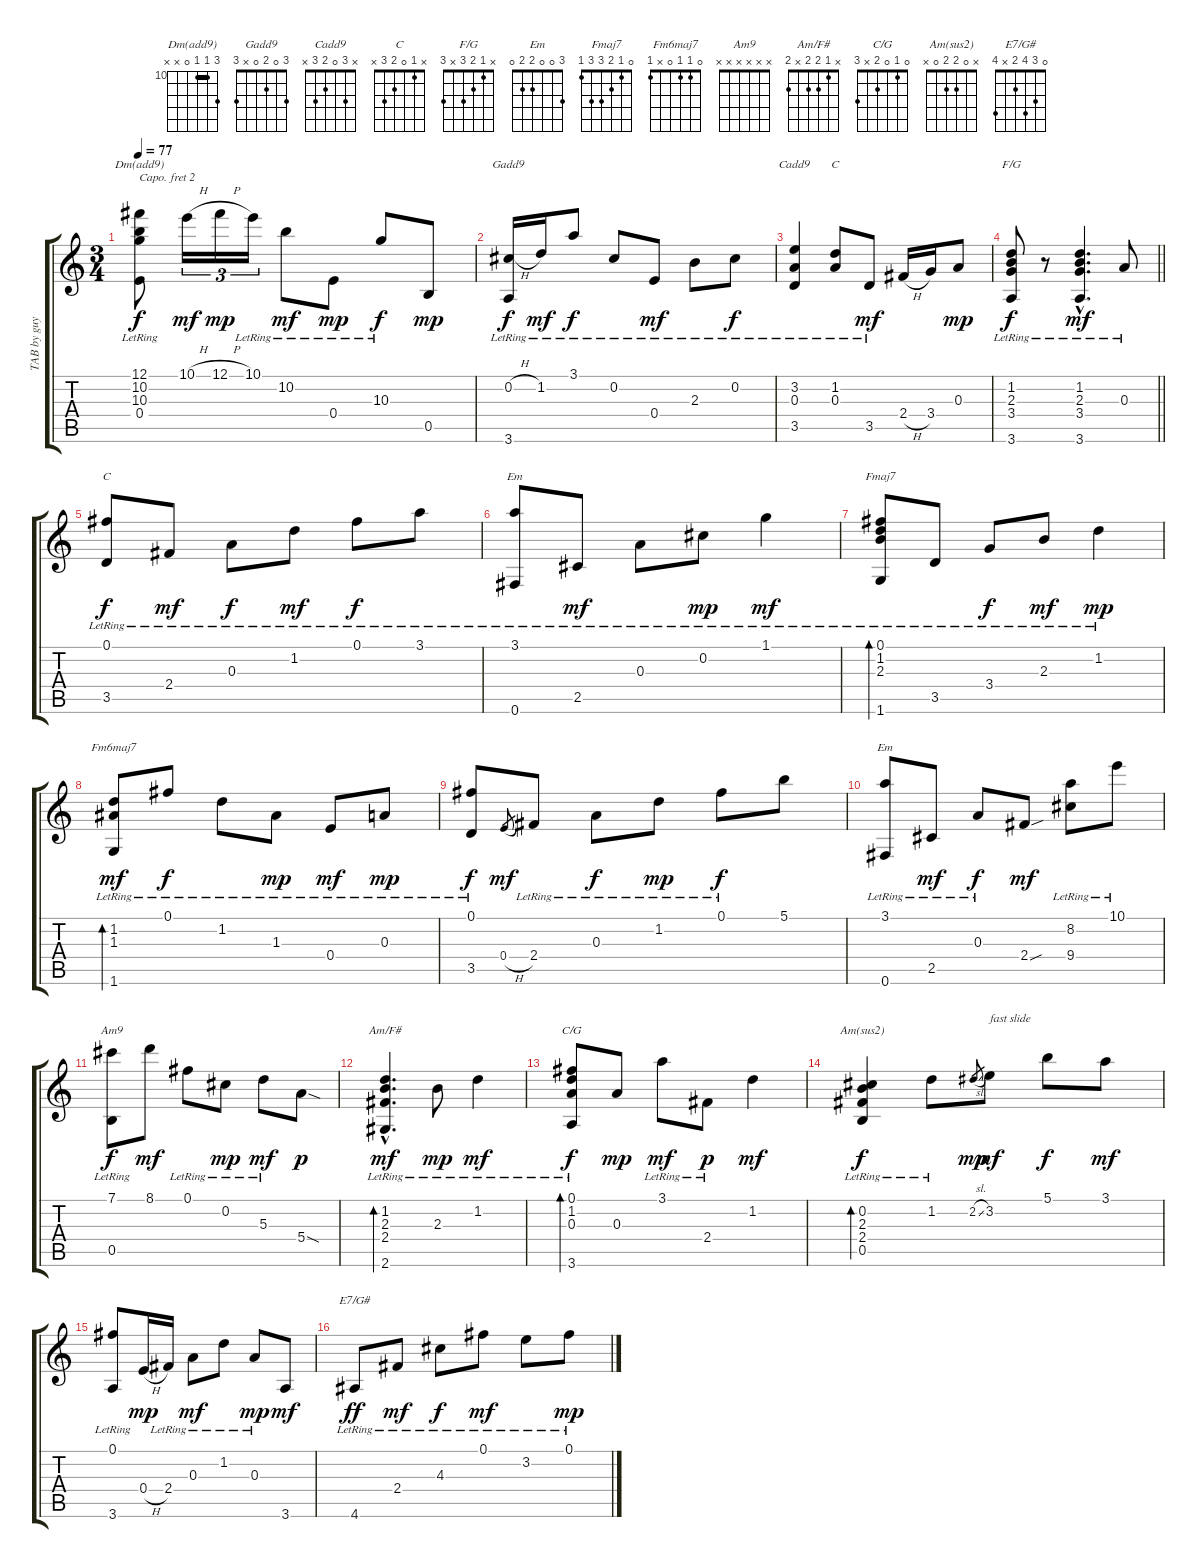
\track ("TAB by" "TAB by guy") {instrument acousticguitarnylon}
\staff {score tabs}
\capo 2
\tuning (E4 B3 G3 D3 A2 E2) {hide}
\chord ("Dm(add9)" 12 10 10 0 x x) {firstfret 10 barre 10}
\chord ("Gadd9" 3 0 2 0 x 3)
\chord ("Cadd9" x 3 0 2 3 x)
\chord ("C" x x x x x x)
\chord ("F/G" x 1 2 3 x 3)
\chord ("C" x 1 0 2 3 x)
\chord ("Em" 3 0 0 x 2 0)
\chord ("Fmaj7" 0 1 2 3 3 1)
\chord ("Fm6maj7" 0 1 1 0 x 1)
\chord ("Em" 3 0 0 2 2 0)
\chord ("Am9" x x x x x x)
\chord ("Am/F#" x 1 2 2 x 2)
\chord ("C/G" 0 1 0 2 x 3)
\chord ("Am(sus2)" x 0 2 2 0 x)
\chord ("E7/G#" 0 3 4 2 x 4)
\ts (3 4)
\tempo 77
\clef g2
\ks c
(12.1 10.2{lr} 10.3{lr} 0.4{lr}).8{ch "Dm(add9)" dy f} 10.1{h}.16{tu (3 2) dy mf} 12.1{h}.16{tu (3 2) dy mp} 10.1{lr}.16{tu (3 2)} 10.2{lr}.8{dy mf} 0.4{lr}.8{dy mp} 10.3{lr}.8{dy f} 0.5.8{dy mp} |
(0.2{h} 3.6{lr}).16{ch "Gadd9" dy f} 1.2{lr}.16{dy mf} 3.1{lr}.8{dy f} 0.2{lr}.8 0.4{lr}.8{dy mf} 2.3{lr}.8 0.2{lr}.8{dy f} |
(3.2{lr} 0.3{lr} 3.5{lr}).4{ch "Cadd9"} (1.2{lr} 0.3{lr}).8{ch "C"} 3.5{lr}.8{dy mf} 2.4{h}.16 3.4.16 0.3.8{dy mp} |
\barLineRight lightlight
(1.2{lr} 2.3{lr} 3.4{lr} 3.6{lr}).8{ch "F/G" dy f} r.8 (1.2{hac lr} 2.3{hac lr} 3.4{hac lr} 3.6{hac lr}).4{d dy mf} 0.3{lr}.8 |
(0.1{lr} 3.5{lr}).8{ch "C" dy f} 2.4{lr}.8{dy mf} 0.3{lr}.8{dy f} 1.2{lr}.8{dy mf} 0.1{lr}.8{dy f} 3.1{lr}.8 |
(3.1{lr} 0.6{lr}).8{ch "Em"} 2.5{lr}.8{dy mf} 0.3{lr}.8 0.2{lr}.8{dy mp} 1.1{lr}.4{dy mf} |
(0.1{lr} 1.2{lr} 2.3{lr} 1.6{lr}).8{bd 120 ch "Fmaj7"} 3.5{lr}.8 3.4{lr}.8{dy f} 2.3{lr}.8{dy mf} 1.2{lr}.4{dy mp} |
(1.2{lr} 1.3{lr} 1.6{lr}).8{bd 120 ch "Fm6maj7" dy mf} 0.1{lr}.8{dy f} 1.2{lr}.8 1.3{lr}.8{dy mp} 0.4{lr}.8{dy mf} 0.3{lr}.8{dy mp} |
(0.1{lr} 3.5{lr}).8{dy f} 0.4{h}.8{gr dy mf} 2.4{lr}.8 0.3{lr}.8{dy f} 1.2{lr}.8{dy mp} 0.1{lr}.8{dy f} 5.1.8 |
(3.1{lr} 0.6{lr}).8{ch "Em"} 2.5{lr}.8{dy mf} 0.3{lr}.8{dy f} 2.4{sou}.8{dy mf} (8.2{lr} 9.4{lr}).8 10.1{lr}.8 |
(7.1 0.5{lr}).8{ch "Am9" dy f} 8.1.8{dy mf} 0.1{lr}.8 0.2{lr}.8{dy mp} 5.3{lr}.8{dy mf} 5.4{sod}.8{dy p} |
(1.2{hac lr} 2.3{hac lr} 2.4{hac lr} 2.6{hac lr}).4{d bd 120 ch "Am/F#" dy mf} 2.3{lr}.8{dy mp} 1.2{lr}.4{dy mf} |
(0.1{lr} 1.2{lr} 0.3{lr} 3.6{lr}).8{bd 120 ch "C/G" dy f} 0.3.8{dy mp} 3.1{lr}.8{dy mf} 2.4{lr}.8{dy p} 1.2.4{dy mf} |
(0.2 2.3{lr} 2.4{lr} 0.5{lr}).4{bd 120 ch "Am(sus2)" dy f} 1.2{lr}.8 2.2{sl}.8{gr dy mp} 3.2.8{txt "fast slide" dy mf} 5.1.8{dy f} 3.1.8{dy mf} |
(0.1{lr} 3.6{lr}).8 0.4{h}.16{dy mp} 2.4{lr}.16 0.3{lr}.8{dy mf} 1.2{lr}.8 0.3{lr}.8{dy mp} 3.6.8{dy mf} |
4.6{lr}.8{ch "E7/G#" dy ff} 2.4{lr}.8{dy mf} 4.3{lr}.8{dy f} 0.1{lr}.8{dy mf} 3.2{lr}.8 0.1{lr}.8{dy mp}
